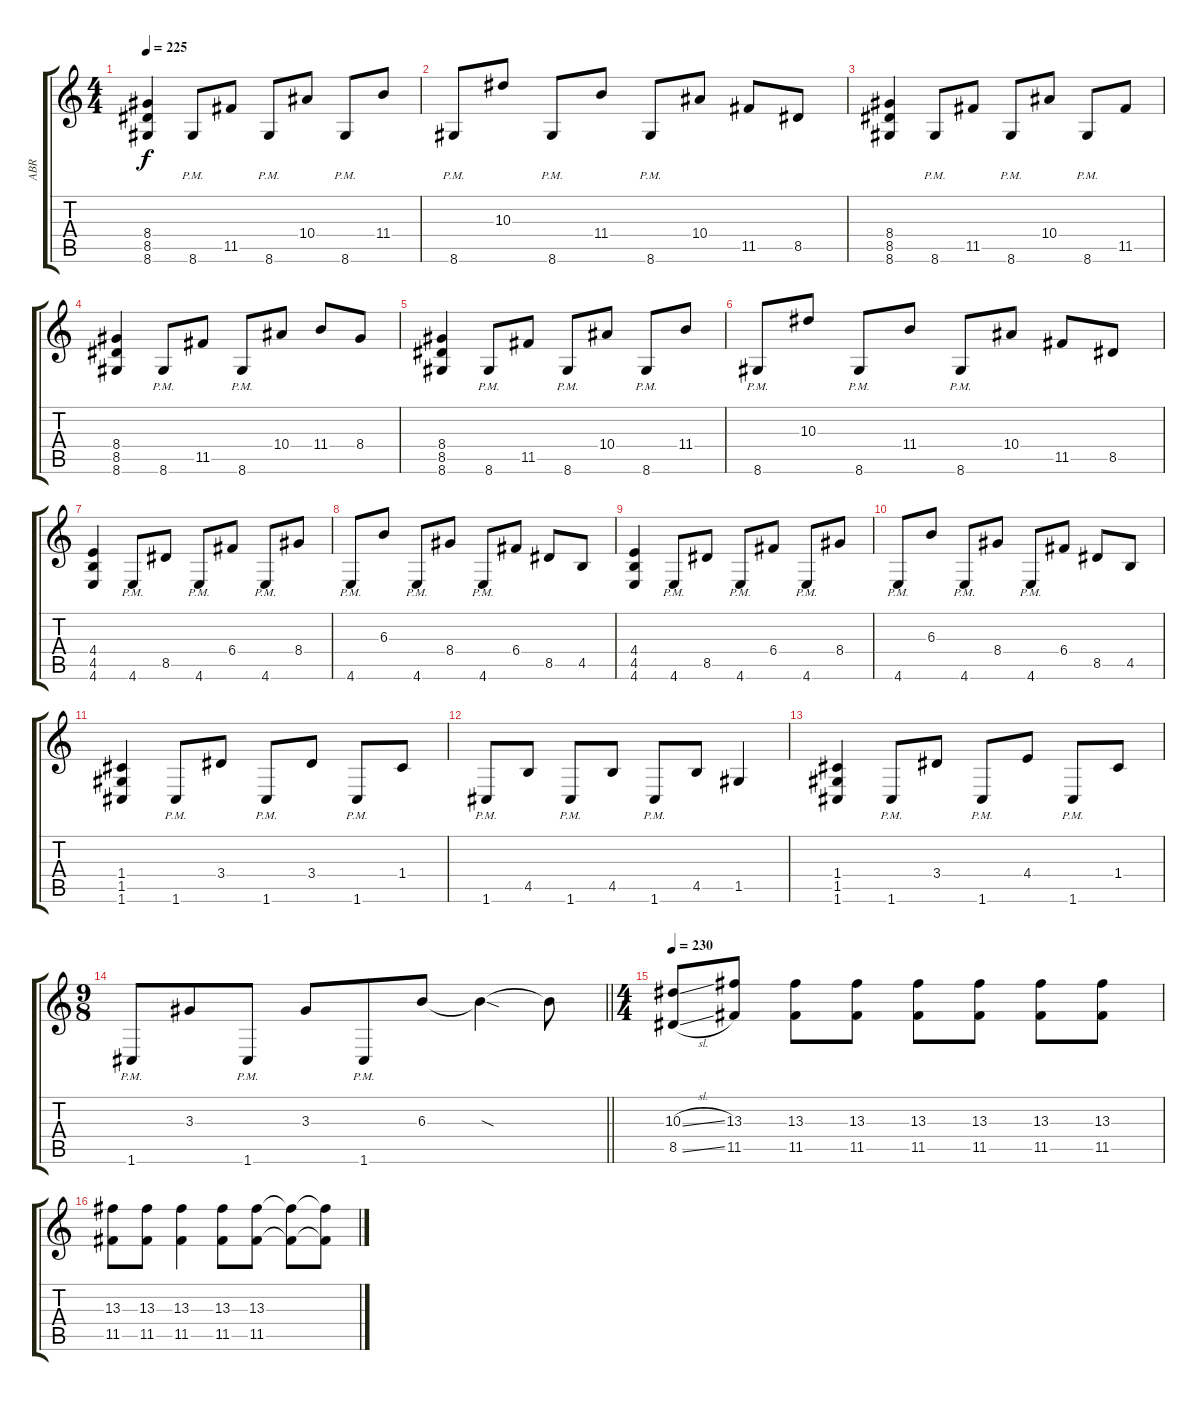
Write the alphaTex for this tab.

\track ("ABR" "ABR") {instrument distortionguitar}
\staff {score tabs}
\tuning (D4 A3 F3 C3 G2 C2) {hide}
\ts (4 4)
\tempo 225
\clef g2
\ks c
(8.4 8.5 8.6).4{dy f} 8.6{pm}.8 11.5.8 8.6{pm}.8 10.4.8 8.6{pm}.8 11.4.8 |
8.6{pm}.8 10.3.8 8.6{pm}.8 11.4.8 8.6{pm}.8 10.4.8 11.5.8 8.5.8 |
(8.4 8.5 8.6).4 8.6{pm}.8 11.5.8 8.6{pm}.8 10.4.8 8.6{pm}.8 11.5.8 |
(8.4 8.5 8.6).4 8.6{pm}.8 11.5.8 8.6{pm}.8 10.4.8 11.4.8 8.4.8 |
(8.4 8.5 8.6).4 8.6{pm}.8 11.5.8 8.6{pm}.8 10.4.8 8.6{pm}.8 11.4.8 |
8.6{pm}.8 10.3.8 8.6{pm}.8 11.4.8 8.6{pm}.8 10.4.8 11.5.8 8.5.8 |
(4.4 4.5 4.6).4 4.6{pm}.8 8.5.8 4.6{pm}.8 6.4.8 4.6{pm}.8 8.4.8 |
4.6{pm}.8 6.3.8 4.6{pm}.8 8.4.8 4.6{pm}.8 6.4.8 8.5.8 4.5.8 |
(4.4 4.5 4.6).4 4.6{pm}.8 8.5.8 4.6{pm}.8 6.4.8 4.6{pm}.8 8.4.8 |
4.6{pm}.8 6.3.8 4.6{pm}.8 8.4.8 4.6{pm}.8 6.4.8 8.5.8 4.5.8 |
(1.4 1.5 1.6).4 1.6{pm}.8 3.4.8 1.6{pm}.8 3.4.8 1.6{pm}.8 1.4.8 |
1.6{pm}.8 4.5.8 1.6{pm}.8 4.5.8 1.6{pm}.8 4.5.8 1.5.4 |
(1.4 1.5 1.6).4 1.6{pm}.8 3.4.8 1.6{pm}.8 4.4.8 1.6{pm}.8 1.4.8 |
\ts (9 8)
\barLineRight lightlight
1.6{pm}.8 3.3.8 1.6{pm}.8 3.3.8 1.6{pm}.8 6.3.8 6.3{sod t}.4 6.3{t}.8 |
\ts (4 4)
\tempo 230
(10.3{sl} 8.5{sl}).8{balance 8} (13.3 11.5).8 (13.3 11.5).8 (13.3 11.5).8 (13.3 11.5).8 (13.3 11.5).8 (13.3 11.5).8 (13.3 11.5).8 |
(13.3 11.5).8 (13.3 11.5).8 (13.3 11.5).4 (13.3 11.5).8 (13.3 11.5).8 (13.3{t} 11.5{t}).8 (13.3{t} 11.5{t}).8
